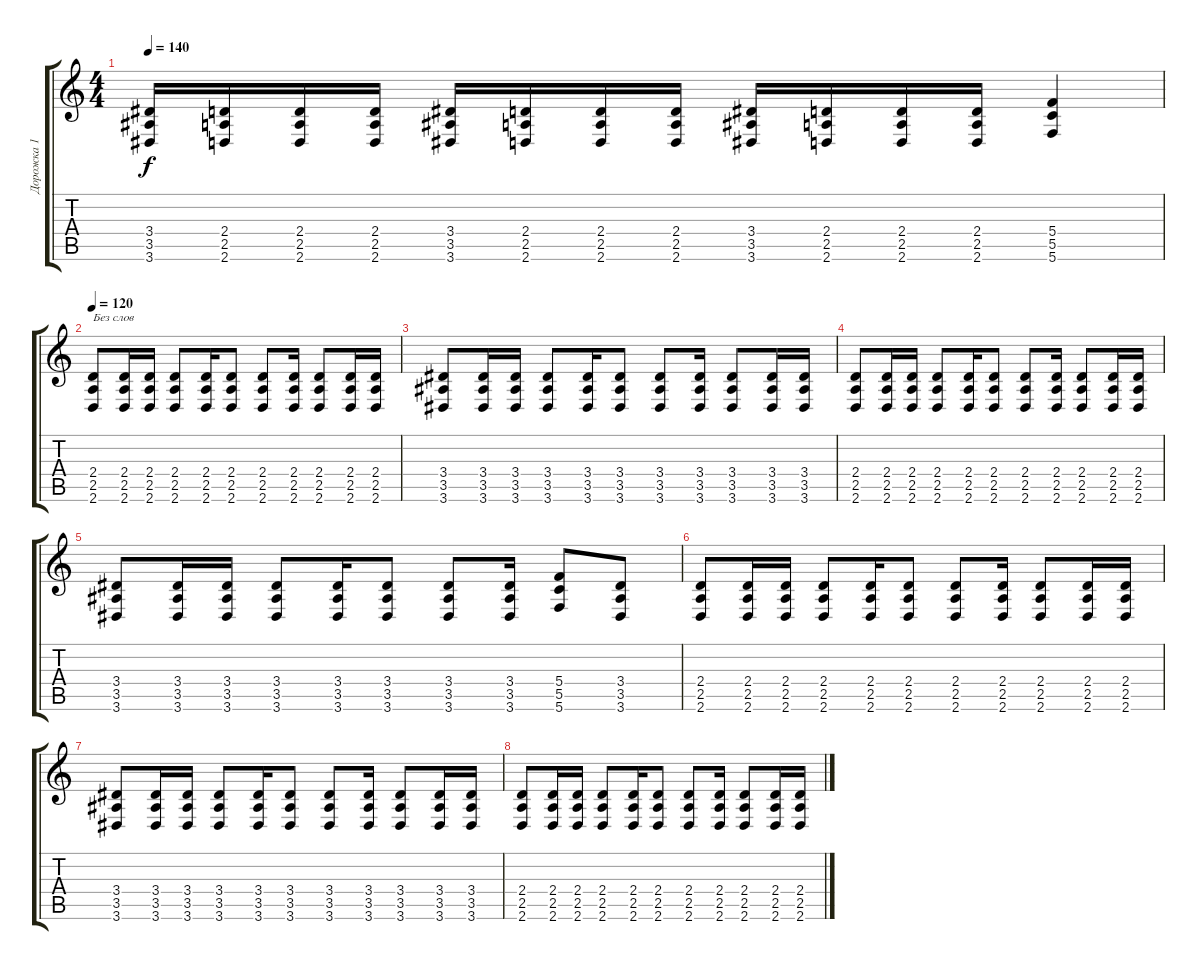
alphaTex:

\track ("Дорожка 1" "Дорожка 1") {instrument distortionguitar}
\staff {score tabs}
\tuning (D4 A3 F3 C3 G2 C2) {hide}
\ts (4 4)
\tempo 140
\clef g2
\ks c
(3.4 3.5 3.6).16{dy f} (2.4 2.5 2.6).16 (2.4 2.5 2.6).16 (2.4 2.5 2.6).16 (3.4 3.5 3.6).16 (2.4 2.5 2.6).16 (2.4 2.5 2.6).16 (2.4 2.5 2.6).16 (3.4 3.5 3.6).16 (2.4 2.5 2.6).16 (2.4 2.5 2.6).16 (2.4 2.5 2.6).16 (5.4 5.5 5.6).4 |
\tempo 130
\tempo 120
(2.4 2.5 2.6).8{txt "Без слов"} (2.4 2.5 2.6).16 (2.4 2.5 2.6).16 (2.4 2.5 2.6).8 (2.4 2.5 2.6).16 (2.4 2.5 2.6).8 (2.4 2.5 2.6).8 (2.4 2.5 2.6).16 (2.4 2.5 2.6).8 (2.4 2.5 2.6).16 (2.4 2.5 2.6).16 |
(3.4 3.5 3.6).8 (3.4 3.5 3.6).16 (3.4 3.5 3.6).16 (3.4 3.5 3.6).8 (3.4 3.5 3.6).16 (3.4 3.5 3.6).8 (3.4 3.5 3.6).8 (3.4 3.5 3.6).16 (3.4 3.5 3.6).8 (3.4 3.5 3.6).16 (3.4 3.5 3.6).16 |
(2.4 2.5 2.6).8 (2.4 2.5 2.6).16 (2.4 2.5 2.6).16 (2.4 2.5 2.6).8 (2.4 2.5 2.6).16 (2.4 2.5 2.6).8 (2.4 2.5 2.6).8 (2.4 2.5 2.6).16 (2.4 2.5 2.6).8 (2.4 2.5 2.6).16 (2.4 2.5 2.6).16 |
(3.4 3.5 3.6).8 (3.4 3.5 3.6).16 (3.4 3.5 3.6).16 (3.4 3.5 3.6).8 (3.4 3.5 3.6).16 (3.4 3.5 3.6).8 (3.4 3.5 3.6).8 (3.4 3.5 3.6).16 (5.4 5.5 5.6).8 (3.4 3.5 3.6).8 |
(2.4 2.5 2.6).8 (2.4 2.5 2.6).16 (2.4 2.5 2.6).16 (2.4 2.5 2.6).8 (2.4 2.5 2.6).16 (2.4 2.5 2.6).8 (2.4 2.5 2.6).8 (2.4 2.5 2.6).16 (2.4 2.5 2.6).8 (2.4 2.5 2.6).16 (2.4 2.5 2.6).16 |
(3.4 3.5 3.6).8 (3.4 3.5 3.6).16 (3.4 3.5 3.6).16 (3.4 3.5 3.6).8 (3.4 3.5 3.6).16 (3.4 3.5 3.6).8 (3.4 3.5 3.6).8 (3.4 3.5 3.6).16 (3.4 3.5 3.6).8 (3.4 3.5 3.6).16 (3.4 3.5 3.6).16 |
(2.4 2.5 2.6).8 (2.4 2.5 2.6).16 (2.4 2.5 2.6).16 (2.4 2.5 2.6).8 (2.4 2.5 2.6).16 (2.4 2.5 2.6).8 (2.4 2.5 2.6).8 (2.4 2.5 2.6).16 (2.4 2.5 2.6).8 (2.4 2.5 2.6).16 (2.4 2.5 2.6).16
